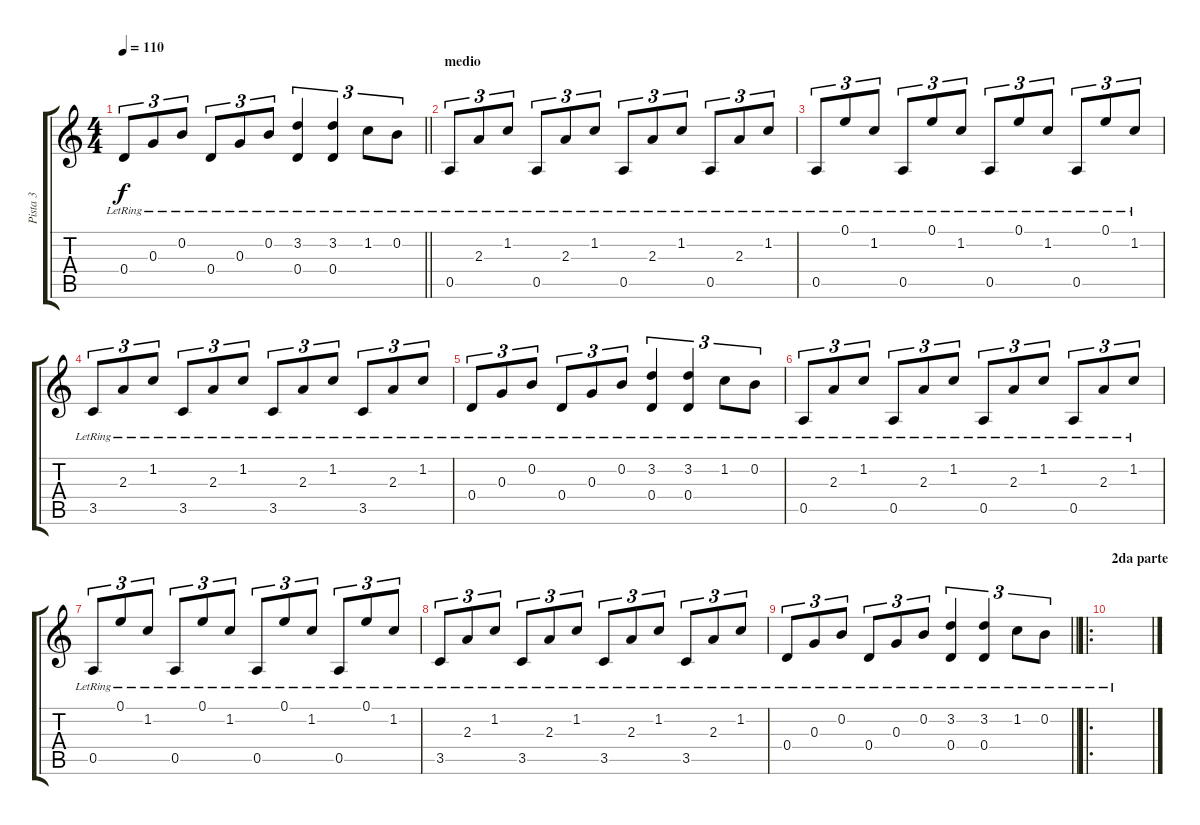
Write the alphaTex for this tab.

\track ("Pista 3" "Pista 3") {instrument acousticguitarnylon}
\staff {score tabs}
\tuning (E4 B3 G3 D3 A2 E2) {hide}
\ts (4 4)
\tempo 110
\clef g2
\barLineRight lightlight
\ks c
0.4{lr}.8{tu (3 2) dy f} 0.3{lr}.8{tu (3 2)} 0.2{lr}.8{tu (3 2)} 0.4{lr}.8{tu (3 2)} 0.3{lr}.8{tu (3 2)} 0.2{lr}.8{tu (3 2)} (3.2{lr} 0.4{lr}).4{tu (3 2)} (3.2{lr} 0.4{lr}).4{tu (3 2)} 1.2{lr}.8{tu (3 2)} 0.2{lr}.8{tu (3 2)} |
\section ("" "medio")
0.5{lr}.8{tu (3 2)} 2.3{lr}.8{tu (3 2)} 1.2{lr}.8{tu (3 2)} 0.5{lr}.8{tu (3 2)} 2.3{lr}.8{tu (3 2)} 1.2{lr}.8{tu (3 2)} 0.5{lr}.8{tu (3 2)} 2.3{lr}.8{tu (3 2)} 1.2{lr}.8{tu (3 2)} 0.5{lr}.8{tu (3 2)} 2.3{lr}.8{tu (3 2)} 1.2{lr}.8{tu (3 2)} |
0.5{lr}.8{tu (3 2)} 0.1{lr}.8{tu (3 2)} 1.2{lr}.8{tu (3 2)} 0.5{lr}.8{tu (3 2)} 0.1{lr}.8{tu (3 2)} 1.2{lr}.8{tu (3 2)} 0.5{lr}.8{tu (3 2)} 0.1{lr}.8{tu (3 2)} 1.2{lr}.8{tu (3 2)} 0.5{lr}.8{tu (3 2)} 0.1{lr}.8{tu (3 2)} 1.2{lr}.8{tu (3 2)} |
3.5{lr}.8{tu (3 2)} 2.3{lr}.8{tu (3 2)} 1.2{lr}.8{tu (3 2)} 3.5{lr}.8{tu (3 2)} 2.3{lr}.8{tu (3 2)} 1.2{lr}.8{tu (3 2)} 3.5{lr}.8{tu (3 2)} 2.3{lr}.8{tu (3 2)} 1.2{lr}.8{tu (3 2)} 3.5{lr}.8{tu (3 2)} 2.3{lr}.8{tu (3 2)} 1.2{lr}.8{tu (3 2)} |
0.4{lr}.8{tu (3 2)} 0.3{lr}.8{tu (3 2)} 0.2{lr}.8{tu (3 2)} 0.4{lr}.8{tu (3 2)} 0.3{lr}.8{tu (3 2)} 0.2{lr}.8{tu (3 2)} (3.2{lr} 0.4{lr}).4{tu (3 2)} (3.2{lr} 0.4{lr}).4{tu (3 2)} 1.2{lr}.8{tu (3 2)} 0.2{lr}.8{tu (3 2)} |
0.5{lr}.8{tu (3 2)} 2.3{lr}.8{tu (3 2)} 1.2{lr}.8{tu (3 2)} 0.5{lr}.8{tu (3 2)} 2.3{lr}.8{tu (3 2)} 1.2{lr}.8{tu (3 2)} 0.5{lr}.8{tu (3 2)} 2.3{lr}.8{tu (3 2)} 1.2{lr}.8{tu (3 2)} 0.5{lr}.8{tu (3 2)} 2.3{lr}.8{tu (3 2)} 1.2{lr}.8{tu (3 2)} |
0.5{lr}.8{tu (3 2)} 0.1{lr}.8{tu (3 2)} 1.2{lr}.8{tu (3 2)} 0.5{lr}.8{tu (3 2)} 0.1{lr}.8{tu (3 2)} 1.2{lr}.8{tu (3 2)} 0.5{lr}.8{tu (3 2)} 0.1{lr}.8{tu (3 2)} 1.2{lr}.8{tu (3 2)} 0.5{lr}.8{tu (3 2)} 0.1{lr}.8{tu (3 2)} 1.2{lr}.8{tu (3 2)} |
3.5{lr}.8{tu (3 2)} 2.3{lr}.8{tu (3 2)} 1.2{lr}.8{tu (3 2)} 3.5{lr}.8{tu (3 2)} 2.3{lr}.8{tu (3 2)} 1.2{lr}.8{tu (3 2)} 3.5{lr}.8{tu (3 2)} 2.3{lr}.8{tu (3 2)} 1.2{lr}.8{tu (3 2)} 3.5{lr}.8{tu (3 2)} 2.3{lr}.8{tu (3 2)} 1.2{lr}.8{tu (3 2)} |
\barLineRight lightlight
0.4{lr}.8{tu (3 2)} 0.3{lr}.8{tu (3 2)} 0.2{lr}.8{tu (3 2)} 0.4{lr}.8{tu (3 2)} 0.3{lr}.8{tu (3 2)} 0.2{lr}.8{tu (3 2)} (3.2{lr} 0.4{lr}).4{tu (3 2)} (3.2{lr} 0.4{lr}).4{tu (3 2)} 1.2{lr}.8{tu (3 2)} 0.2{lr}.8{tu (3 2)} |
\ro
\section ("" "2da parte")
